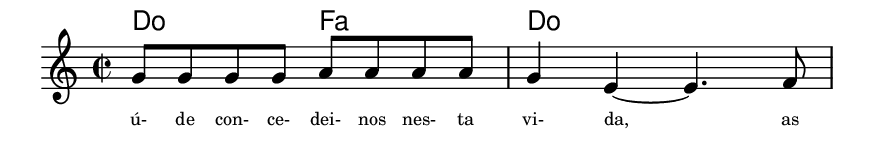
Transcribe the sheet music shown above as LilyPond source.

\version "2.20.0"
#(set! paper-alist (cons '("linha" . (cons (* 148 mm) (* 25 mm))) paper-alist))

\paper {
  #(set-paper-size "linha")
  ragged-right = ##f
}

\language "portugues"


harmonia = \chordmode {
%harmonia
  do2 fa2 do1
%/harmonia
}
melodia = \fixed do' {
    \key do \major
    \time 2/2
%recitação
  sol8 sol sol sol la la la la
  sol4 mi4~ mi4. fa8
%/recitação
}
letra = \lyricmode {
    \teeny
    ú- de con- ce- dei- nos nes- ta vi- da,
    as
    %\tweak self-alignment-X #-1 \markup{\bold{dei}-me por pie-}
    %\tweak self-alignment-X #-1 \markup{\bold{da}de e escu-}
    %\tweak self-alignment-X #-1 \markup{\bold{tai} minha ora-}
    %\tweak self-alignment-X #-1 \markup{\bold{ção!}}
}

\book {
  \paper {
      indent = 0\mm
      scoreTitleMarkup = \markup {
          %\with-color #red
          \fromproperty #'header:piece
      }
  }
  \header {
    %piece = "Ant. 1"
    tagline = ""
  }
  \score {
    <<
      \new ChordNames {
        \set chordChanges = ##t
		\set noChordSymbol = ""
        \harmonia
      }
      \new Voice = "canto" { \melodia }
      \new Lyrics \lyricsto "canto" \letra
    >>
  }
}
